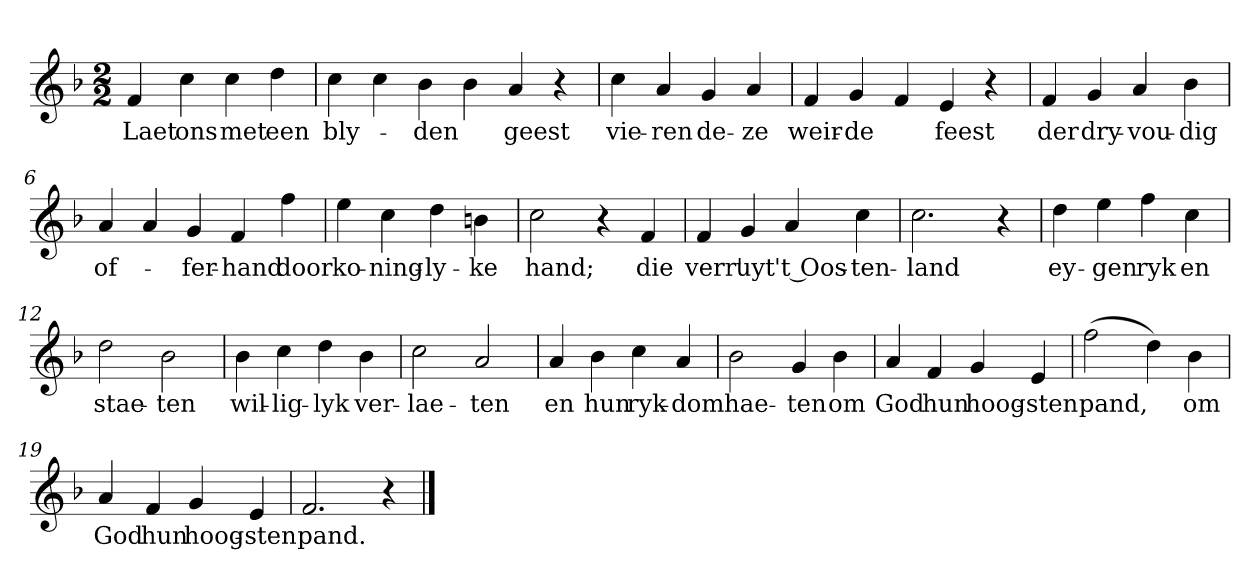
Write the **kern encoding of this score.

**kern	**text
*part1	*part1
*staff1	*staff1
*clefG2	*
*k[b-]	*
*F:	*
*M2/2	*
*MM120	*
=1	=1
4f	Laet
4cc	ons
4cc	met
4dd	een
=2	=2
4cc	bly-
4cc	.
4b-	-den
4b-	.
4a	geest
4r	.
=3	=3
4cc	vie-
4a	-ren
4g	de-
4a	-ze
=4	=4
4f	weir-
4g	-de
4f	.
4e	feest
4r	.
=5	=5
4f	der
4g	dry-
4a	-vou-
4b-	-dig
=6	=6
4a	of-
4a	.
4g	-fer-
4f	-hand
4ff	door
=7	=7
4ee	ko-
4cc	-ning-
4dd	-ly-
4bn	-ke
=8	=8
2cc	hand;
4r	.
4f	die
=9	=9
4f	verr'
4g	uyt
4a	't Oos-
4cc	-ten-
=10	=10
2.cc	-land
4r	.
=11	=11
4dd	ey-
4ee	-gen
4ff	ryk
4cc	en
=12	=12
2dd	stae-
2b-	-ten
=13	=13
4b-	wil-
4cc	-lig-
4dd	-lyk
4b-	ver-
=14	=14
2cc	-lae-
2a	-ten
=15	=15
4a	en
4b-	hun
4cc	ryk-
4a	-dom
=16	=16
2b-	hae-
4g	-ten
4b-	om
=17	=17
4a	God
4f	hun
4g	hoog-
4e	-sten
=18	=18
(2ff	pand,
4dd)	.
4b-	om
=19	=19
4a	God
4f	hun
4g	hoog-
4e	-sten
=20	=20
2.f	pand.
4r	.
==	==
*-	*-
